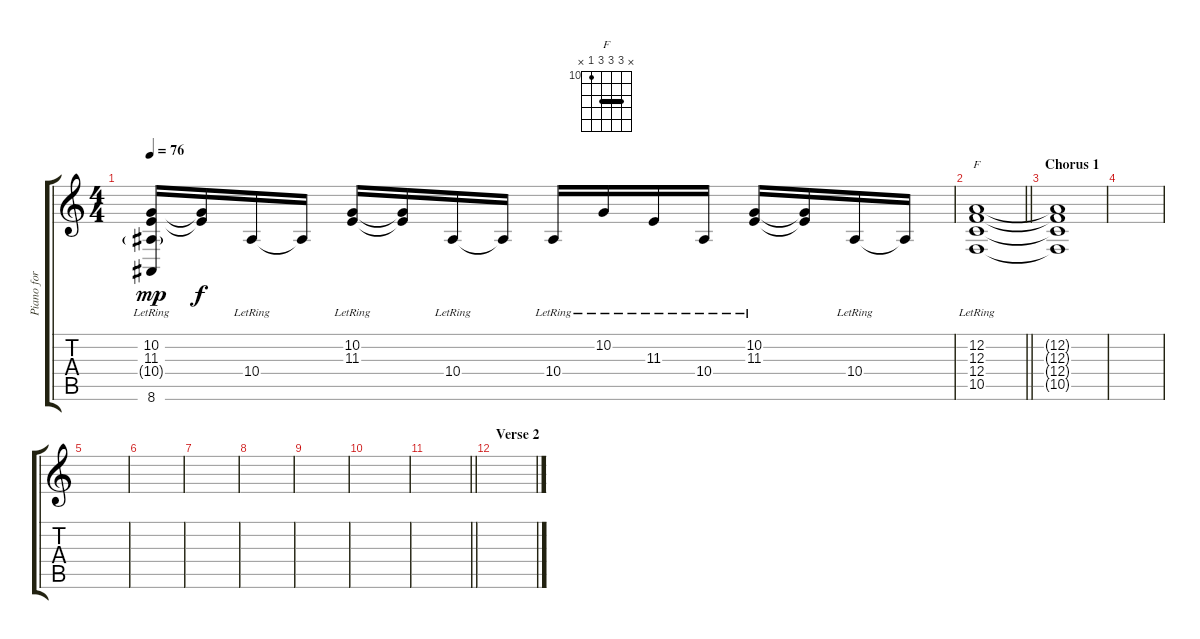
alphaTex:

\track ("Piano for Guitar" "Piano for ") {instrument acousticgrandpiano}
\staff {score tabs}
\tuning (D4 A3 F3 C3 G2 D2) {hide}
\chord ("F" x 12 12 12 10 x) {firstfret 10 barre 12}
\ts (4 4)
\tempo 76
\clef g2
\ks c
(10.2{lr} 11.3{lr} 10.4{g lr} 8.6).16{dy mp} (10.2{t} 11.3{t}).16{dy f} 10.4{lr}.16 10.4{t}.16 (10.2{lr} 11.3{lr}).16 (10.2{t} 11.3{t}).16 10.4{lr}.16 10.4{t}.16 10.4{lr}.16 10.2{lr}.16 11.3{lr}.16 10.4{lr}.16 (10.2 11.3{lr}).16 (10.2{t} 11.3{t}).16 10.4{lr}.16 10.4{t}.16 |
\barLineRight lightlight
(12.2{lr} 12.3{lr} 12.4{lr} 10.5{lr}).1{ch "F"} |
\section ("" "Chorus 1")
(12.2{t} 12.3{t} 12.4{t} 10.5{t}).1 |
|
|
|
|
|
|
|
\barLineRight lightlight
|
\section ("" "Verse 2")
